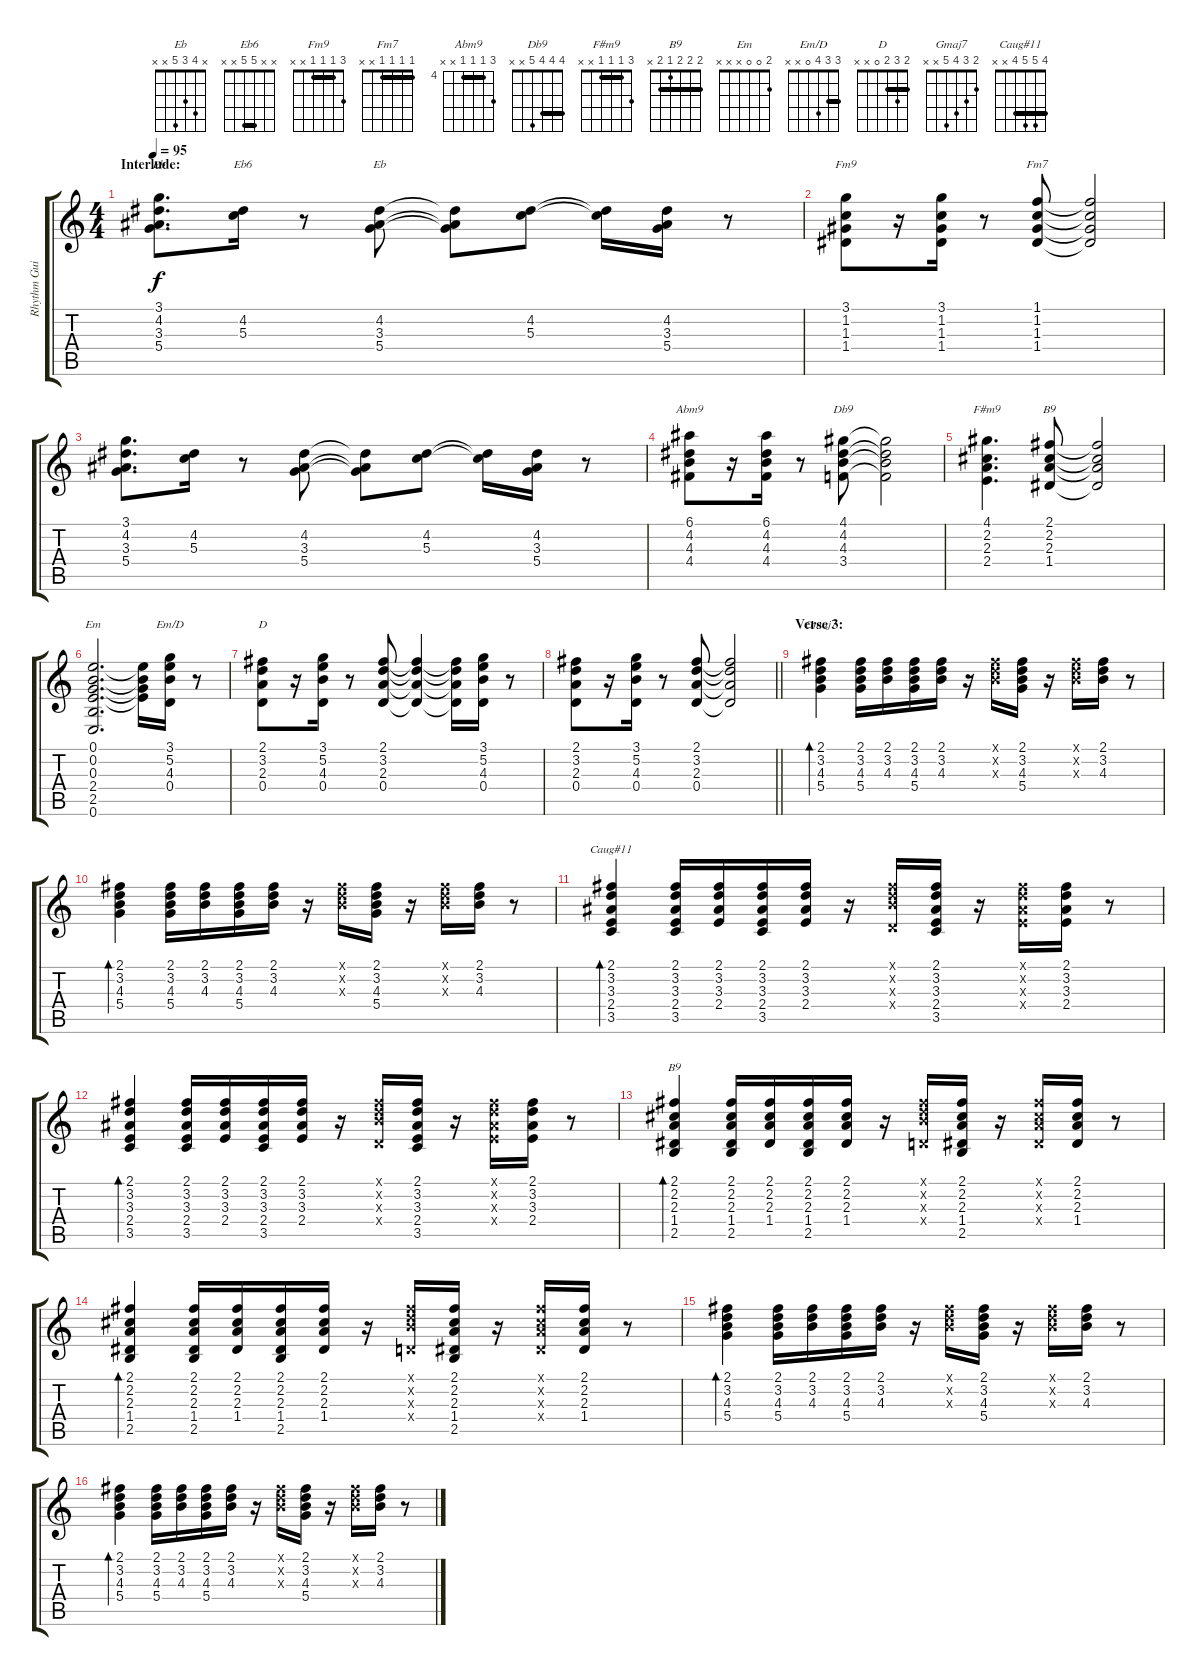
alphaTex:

\track ("Rhythm Guitar" "Rhythm Gui") {instrument electricguitarjazz}
\staff {score tabs}
\tuning (E4 B3 G3 D3 A2 E2) {hide}
\chord ("Eb" 3 1 3 1 x x) {barre 1}
\chord ("Eb6" x x 5 5 x x) {barre 5}
\chord ("Eb" x 4 3 5 x x)
\chord ("Fm9" 3 1 1 1 x x) {barre 1}
\chord ("Fm7" 1 1 1 1 x x) {barre 1}
\chord ("Abm9" 6 4 4 4 x x) {firstfret 4 barre 4}
\chord ("Db9" 4 4 4 5 x x) {barre 4}
\chord ("F#m9" 3 1 1 1 x x) {barre 1}
\chord ("B9" 2 2 2 1 x x) {barre 2}
\chord ("Em" 2 0 0 x x x)
\chord ("Em/D" 3 3 4 0 x x) {barre 3}
\chord ("D" 2 3 2 0 x x) {barre 2}
\chord ("Gmaj7" 2 3 4 5 x x)
\chord ("Caug#11" 4 5 5 4 x x) {barre 4}
\chord ("B9" 2 2 2 1 2 x) {barre 2}
\ts (4 4)
\section ("" "Interlude:")
\tempo 95
\clef g2
\ks c
(3.1 4.2 3.3 5.4).8{d ch "Eb" dy f volume 9 balance 4 instrument electricguitarjazz} (4.2 5.3).16{ch "Eb6"} r.8 (4.2 3.3 5.4).8{ch "Eb"} (4.2{t} 3.3{t} 5.4{t}).8 (4.2 5.3).8 (4.2{t} 5.3{t}).16 (4.2 3.3 5.4).16 r.8 |
(3.1 1.2 1.3 1.4).8{ch "Fm9"} r.16 (3.1 1.2 1.3 1.4).16 r.8 (1.1 1.2 1.3 1.4).8{ch "Fm7"} (1.1{t} 1.2{t} 1.3{t} 1.4{t}).2 |
(3.1 4.2 3.3 5.4).8{d} (4.2 5.3).16 r.8 (4.2 3.3 5.4).8 (4.2{t} 3.3{t} 5.4{t}).8 (4.2 5.3).8 (4.2{t} 5.3{t}).16 (4.2 3.3 5.4).16 r.8 |
(6.1 4.2 4.3 4.4).8{ch "Abm9"} r.16 (6.1 4.2 4.3 4.4).16 r.8 (4.1 4.2 4.3 3.4).8{ch "Db9"} (4.1{t} 4.2{t} 4.3{t} 3.4{t}).2 |
(4.1 2.2 2.3 2.4).4{d ch "F#m9"} (2.1 2.2 2.3 1.4).8{ch "B9"} (2.1{t} 2.2{t} 2.3{t} 1.4{t}).2 |
(0.1 0.2 0.3 2.4 2.5 0.6).2{d ch "Em"} (0.1{t} 0.2{t} 0.3{t} 2.4{t}).16 (3.1 5.2 4.3 0.4).16{ch "Em/D"} r.8 |
(2.1 3.2 2.3 0.4).8{ch "D"} r.16 (3.1 5.2 4.3 0.4).16 r.8 (2.1 3.2 2.3 0.4).8 (2.1{t} 3.2{t} 2.3{t} 0.4{t}).4 (2.1{t} 3.2{t} 2.3{t} 0.4{t}).16 (3.1 5.2 4.3 0.4).16 r.8 |
\barLineRight lightlight
(2.1 3.2 2.3 0.4).8 r.16 (3.1 5.2 4.3 0.4).16 r.8 (2.1 3.2 2.3 0.4).8 (2.1{t} 3.2{t} 2.3{t} 0.4{t}).2 |
\section ("" "Verse 3:")
(2.1 3.2 4.3 5.4).4{bd 120 ch "Gmaj7" volume 6 balance 8 instrument electricguitarjazz} (2.1 3.2 4.3 5.4).16 (2.1 3.2 4.3).16 (2.1 3.2 4.3 5.4).16 (2.1 3.2 4.3).16 r.16 (2.1{x} 3.2{x} 4.3{x}).16 (2.1 3.2 4.3 5.4).16 r.16 (2.1{x} 3.2{x} 4.3{x}).16 (2.1 3.2 4.3).16 r.8 |
(2.1 3.2 4.3 5.4).4{bd 120} (2.1 3.2 4.3 5.4).16 (2.1 3.2 4.3).16 (2.1 3.2 4.3 5.4).16 (2.1 3.2 4.3).16 r.16 (2.1{x} 3.2{x} 4.3{x}).16 (2.1 3.2 4.3 5.4).16 r.16 (2.1{x} 3.2{x} 4.3{x}).16 (2.1 3.2 4.3).16 r.8 |
(2.1 3.2 3.3 2.4 3.5).4{bd 120 ch "Caug#11"} (2.1 3.2 3.3 2.4 3.5).16 (2.1 3.2 3.3 2.4).16 (2.1 3.2 3.3 2.4 3.5).16 (2.1 3.2 3.3 2.4).16 r.16 (2.1{x} 3.2{x} 4.3{x} 0.4{x}).16 (2.1 3.2 3.3 2.4 3.5).16 r.16 (2.1{x} 3.2{x} 3.3{x} 2.4{x}).16 (2.1 3.2 3.3 2.4).16 r.8 |
(2.1 3.2 3.3 2.4 3.5).4{bd 120} (2.1 3.2 3.3 2.4 3.5).16 (2.1 3.2 3.3 2.4).16 (2.1 3.2 3.3 2.4 3.5).16 (2.1 3.2 3.3 2.4).16 r.16 (2.1{x} 3.2{x} 4.3{x} 0.4{x}).16 (2.1 3.2 3.3 2.4 3.5).16 r.16 (2.1{x} 3.2{x} 3.3{x} 2.4{x}).16 (2.1 3.2 3.3 2.4).16 r.8 |
(2.1 2.2 2.3 1.4 2.5).4{bd 120 ch "B9"} (2.1 2.2 2.3 1.4 2.5).16 (2.1 2.2 2.3 1.4).16 (2.1 2.2 2.3 1.4 2.5).16 (2.1 2.2 2.3 1.4).16 r.16 (2.1{x} 3.2{x} 4.3{x} 0.4{x}).16 (2.1 2.2 2.3 1.4 2.5).16 r.16 (2.1{x} 2.2{x} 2.3{x} 1.4{x}).16 (2.1 2.2 2.3 1.4).16 r.8 |
(2.1 2.2 2.3 1.4 2.5).4{bd 120} (2.1 2.2 2.3 1.4 2.5).16 (2.1 2.2 2.3 1.4).16 (2.1 2.2 2.3 1.4 2.5).16 (2.1 2.2 2.3 1.4).16 r.16 (2.1{x} 3.2{x} 4.3{x} 0.4{x}).16 (2.1 2.2 2.3 1.4 2.5).16 r.16 (2.1{x} 2.2{x} 2.3{x} 1.4{x}).16 (2.1 2.2 2.3 1.4).16 r.8 |
(2.1 3.2 4.3 5.4).4{bd 120} (2.1 3.2 4.3 5.4).16 (2.1 3.2 4.3).16 (2.1 3.2 4.3 5.4).16 (2.1 3.2 4.3).16 r.16 (2.1{x} 3.2{x} 4.3{x}).16 (2.1 3.2 4.3 5.4).16 r.16 (2.1{x} 3.2{x} 4.3{x}).16 (2.1 3.2 4.3).16 r.8 |
(2.1 3.2 4.3 5.4).4{bd 120} (2.1 3.2 4.3 5.4).16 (2.1 3.2 4.3).16 (2.1 3.2 4.3 5.4).16 (2.1 3.2 4.3).16 r.16 (2.1{x} 3.2{x} 4.3{x}).16 (2.1 3.2 4.3 5.4).16 r.16 (2.1{x} 3.2{x} 4.3{x}).16 (2.1 3.2 4.3).16 r.8
